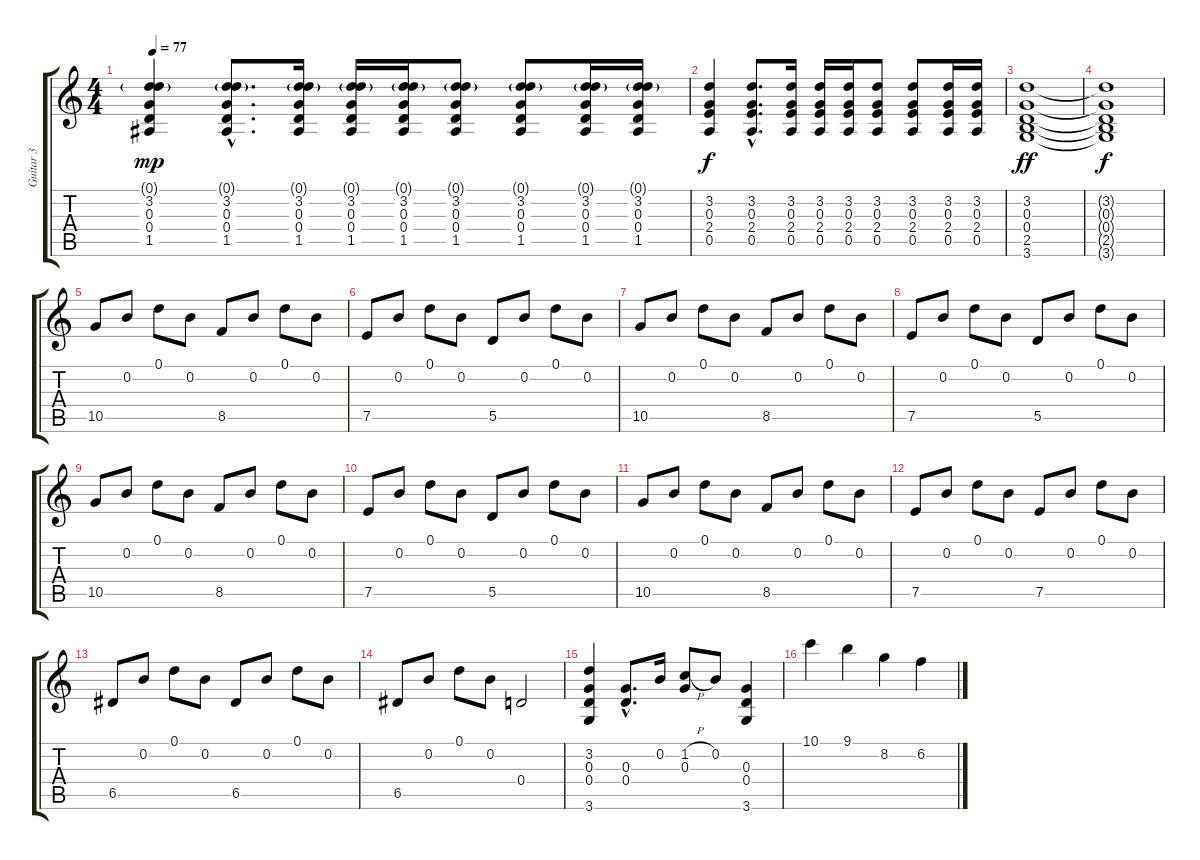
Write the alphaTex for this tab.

\track ("Guitar 3" "Guitar 3") {instrument electricguitarjazz}
\staff {score tabs}
\tuning (D4 B3 G3 D3 A2 E2) {hide}
\ts (4 4)
\tempo 77
\clef g2
\ks c
(0.1{g} 3.2 0.3 0.4 1.5).4{dy mp} (0.1{g hac} 3.2{hac} 0.3{hac} 0.4{hac} 1.5{hac}).8{d} (0.1{g} 3.2 0.3 0.4 1.5).16 (0.1{g} 3.2 0.3 0.4 1.5).16 (0.1{g} 3.2 0.3 0.4 1.5).16 (0.1{g} 3.2 0.3 0.4 1.5).8 (0.1{g} 3.2 0.3 0.4 1.5).8 (0.1{g} 3.2 0.3 0.4 1.5).16 (0.1{g} 3.2 0.3 0.4 1.5).16 |
(3.2 0.3 2.4 0.5).4{dy f} (3.2{hac} 0.3{hac} 2.4{hac} 0.5{hac}).8{d} (3.2 0.3 2.4 0.5).16 (3.2 0.3 2.4 0.5).16 (3.2 0.3 2.4 0.5).16 (3.2 0.3 2.4 0.5).8 (3.2 0.3 2.4 0.5).8 (3.2 0.3 2.4 0.5).16 (3.2 0.3 2.4 0.5).16 |
(3.2 0.3 0.4 2.5 3.6).1{dy ff} |
(3.2{t} 0.3{t} 0.4{t} 2.5{t} 3.6{t}).1{dy f} |
10.5.8 0.2.8 0.1.8 0.2.8 8.5.8 0.2.8 0.1.8 0.2.8 |
7.5.8 0.2.8 0.1.8 0.2.8 5.5.8 0.2.8 0.1.8 0.2.8 |
10.5.8 0.2.8 0.1.8 0.2.8 8.5.8 0.2.8 0.1.8 0.2.8 |
7.5.8 0.2.8 0.1.8 0.2.8 5.5.8 0.2.8 0.1.8 0.2.8 |
10.5.8 0.2.8 0.1.8 0.2.8 8.5.8 0.2.8 0.1.8 0.2.8 |
7.5.8 0.2.8 0.1.8 0.2.8 5.5.8 0.2.8 0.1.8 0.2.8 |
10.5.8 0.2.8 0.1.8 0.2.8 8.5.8 0.2.8 0.1.8 0.2.8 |
7.5.8 0.2.8 0.1.8 0.2.8 7.5.8 0.2.8 0.1.8 0.2.8 |
6.5.8 0.2.8 0.1.8 0.2.8 6.5.8 0.2.8 0.1.8 0.2.8 |
6.5.8 0.2.8 0.1.8 0.2.8 0.4.2 |
(3.2 0.3 0.4 3.6).4{instrument overdrivenguitar} (0.3{hac} 0.4{hac}).8{d} 0.2.16 (1.2{h} 0.3).8 0.2.8 (0.3 0.4 3.6).4 |
10.1.4 9.1.4 8.2.4 6.2.4
